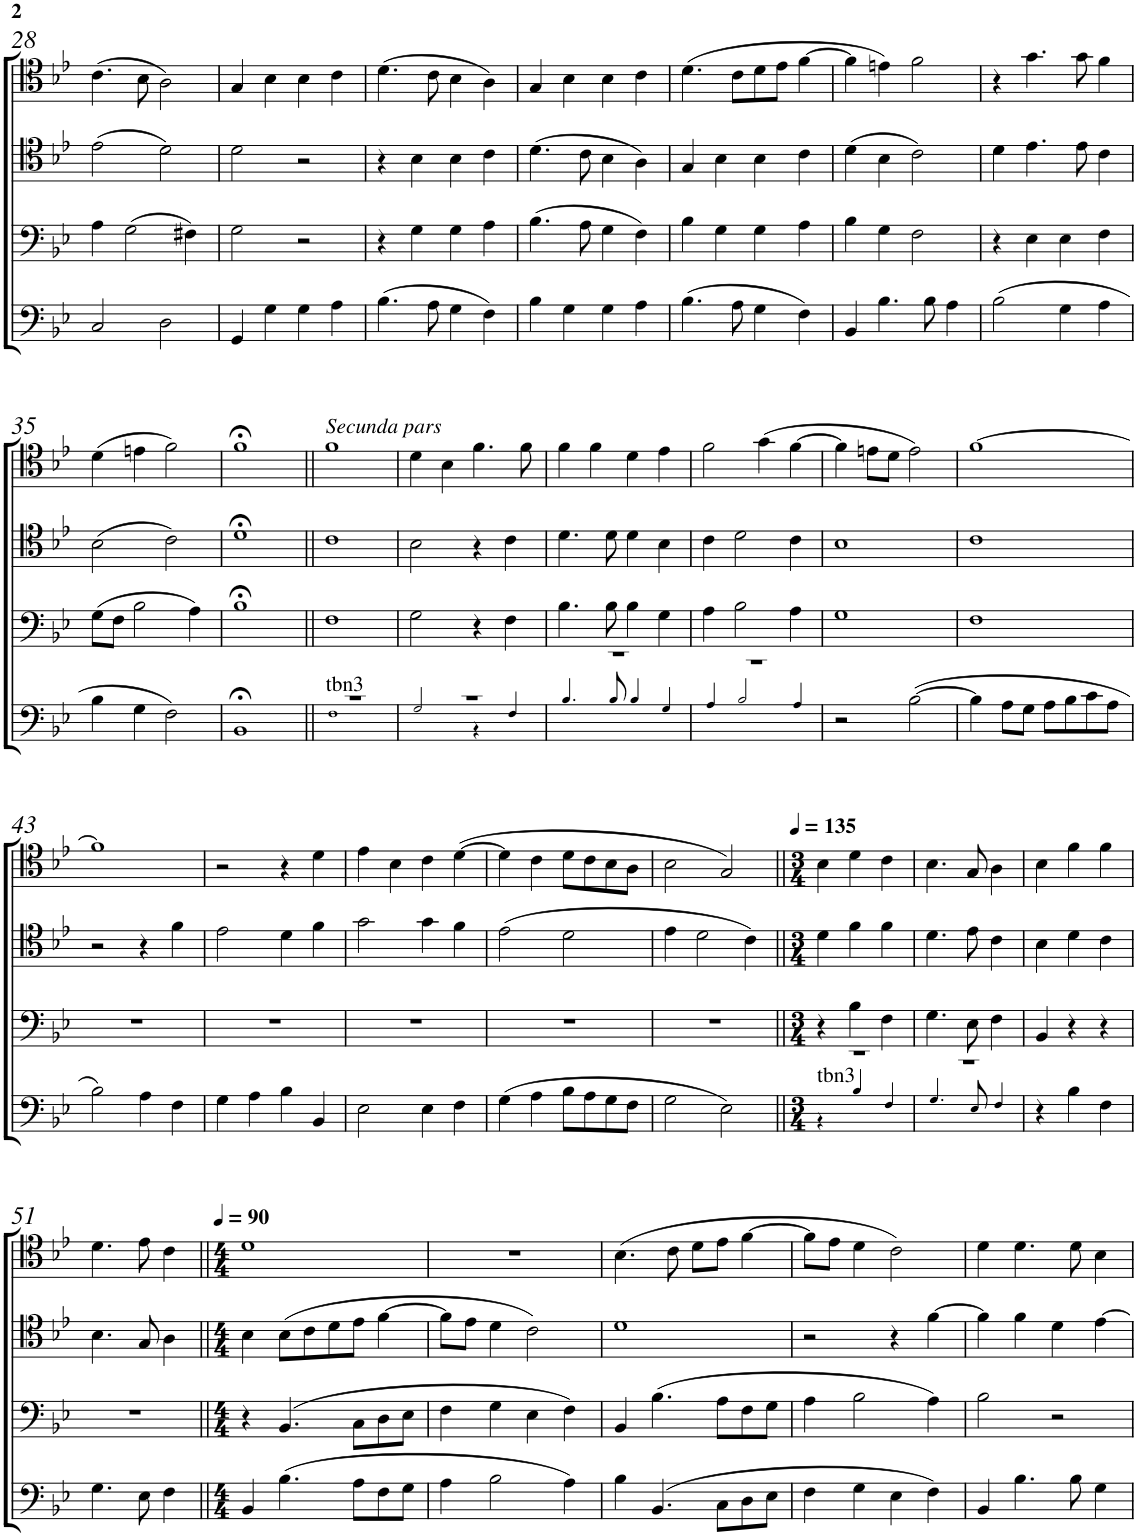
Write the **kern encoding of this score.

**kern	**kern	**kern	**kern
*part4	*part3	*part2	*part1
*staff4	*staff3	*staff2	*staff1
*I"Tbn4	*I"Tbn3	*I"Tbn2	*I"Tbn1
!!LO:PB:g=z
*clefF4	*clefF4	*clefC4	*clefC4
*k[b-e-]	*k[b-e-]	*k[b-e-]	*k[b-e-]
*B-:	*B-:	*B-:	*B-:
*M4/4	*M4/4	*M4/4	*M4/4
=28	=28	=28	=28
2C/	4A\	(2e-\	(4.c\
.	(2G\	.	.
.	.	.	8B-\
2D\	.	2d\)	2A\)
.	4F#X\)	.	.
=29	=29	=29	=29
4GG/	2G\	2d\	4G/
4G\	.	.	4B-\
4G\	2r	2r	4B-\
4A\	.	.	4c\
=30	=30	=30	=30
(4.B-\	4r	4r	(4.d\
.	4G\	4B-\	.
8A\	.	.	8c\
4G\	4G\	4B-\	4B-\
4F\)	4A\	4c\	4A\)
=31	=31	=31	=31
4B-\	(4.B-\	(4.d\	4G/
4G\	.	.	4B-\
.	8A\	8c\	.
4G\	4G\	4B-\	4B-\
4A\	4F\)	4A\)	4c\
=32	=32	=32	=32
(4.B-\	4B-\	4G/	(4.d\
.	4G\	4B-\	.
8A\	.	.	8c\L
4G\	4G\	4B-\	8d\
.	.	.	8e-\J
4F\)	4A\	4c\	[4f\
=33	=33	=33	=33
4BB-/	4B-\	(4d\	4f\]
4.B-\	4G\	4B-\	4en\)
.	2F\	2c\)	2f\
8B-\	.	.	.
4A\	.	.	.
=34	=34	=34	=34
(2B-\	4r	4d\	4r
.	4E-\	4.e-\	4.g\
4G\	4E-\	.	.
.	.	8e-\	8g\
4A\	4F\	4c\	4f\
!!LO:LB:g=z
=35	=35	=35	=35
4B-\	(8G\L	(2B-\	(4d\
.	8F\J	.	.
4G\	2B-\	.	4en\
2F\)	.	2c\)	2f\)
.	4A\)	.	.
=36	=36	=36	=36
1BB-;<	1B-;<	1d;<	1f;<
=37||	=37||	=37||	=37||
*^	*	*	*
!	!	!	!	!LO:TX:a:i:t=Secunda pars
!LO:TX:a:t=tbn3	!	!	!	!
1r	1F	1F	1c	1f
=38	=38	=38	=38	=38
1r	2G/	2G\	2B-\	4d\
.	.	.	.	4B-\
.	4r	4r	4r	4.f\
.	4F/	4F\	4c\	.
.	.	.	.	8f\
=39	=39	=39	=39	=39
1r	4.B-/	4.B-\	4.d\	4f\
.	.	.	.	4f\
.	8B-/	8B-\	8d\	.
.	4B-/	4B-\	4d\	4d\
.	4G/	4G\	4B-\	4e-\
=40	=40	=40	=40	=40
1r	4A/	4A\	4c\	2f\
.	2B-/	2B-\	2d\	.
.	.	.	.	(4g\
.	4A/	4A\	4c\	[4f\
*v	*v	*	*	*
=41	=41	=41	=41
2r	1G	1B-	4f\]
.	.	.	8en\L
.	.	.	8d\J
([2B-\	.	.	2e\)
=42	=42	=42	=42
4B-\]	1F	1c	[1f
8A\L	.	.	.
8G\J	.	.	.
8A\L	.	.	.
8B-\	.	.	.
8c\	.	.	.
8A\J	.	.	.
!!LO:LB:g=z
=43	=43	=43	=43
2B-\)	1r	2r	1f]
4A\	.	4r	.
4F\	.	4f\	.
=44	=44	=44	=44
4G\	1r	2e-\	2r
4A\	.	.	.
4B-\	.	4d\	4r
4BB-/	.	4f\	4d\
=45	=45	=45	=45
2E-\	1r	2g\	4e-\
.	.	.	4B-\
4E-\	.	4g\	4c\
4F\	.	4f\	([4d\
=46	=46	=46	=46
(4G\	1r	(2e-\	4d\]
4A\	.	.	4c\
8B-\L	.	2d\	8d\L
8A\	.	.	8c\
8G\	.	.	8B-\
8F\J	.	.	8A\J
=47	=47	=47	=47
2G\	1r	4e-\	2B-\
.	.	2d\	.
2E-\)	.	.	2G/)
.	.	4c\)	.
=48||	=48||	=48||	=48||
*M3/4	*M3/4	*M3/4	*M3/4
*	*	*	*MM135
*^	*	*	*
!LO:TX:a:t=tbn3	!	!	!	!
2.r	4r	4r	4d\	4B-\
.	4B-!/	4B-\	4f\	4d\
.	4F!/	4F\	4f\	4c\
=49	=49	=49	=49	=49
2.r	4.G!/	4.G\	4.d\	4.B-\
.	8E-!/	8E-\	8e-\	8G/
.	4F!/	4F\	4c\	4A\
*v	*v	*	*	*
=50	=50	=50	=50
4r	4BB-/	4B-\	4B-\
4B-\	4r	4d\	4f\
4F\	4r	4c\	4f\
!!LO:LB:g=z
=51	=51	=51	=51
4.G\	2.r	4.B-\	4.d\
8E-\	.	8G/	8e-\
4F\	.	4A\	4c\
=52||	=52||	=52||	=52||
*M4/4	*M4/4	*M4/4	*M4/4
*	*	*	*MM90
4BB-/	4r	4B-\	1d
(4.B-\	(4.BB-/	(8B-\L	.
.	.	8c\	.
.	.	8d\	.
8A\L	8C\L	8e-\J	.
8F\	8D\	[4f\	.
8G\J	8E-\J	.	.
=53	=53	=53	=53
4A\	4F\	8f\L]	1r
.	.	8e-\J	.
2B-\	4G\	4d\	.
.	4E-\	2c\)	.
4A\)	4F\)	.	.
=54	=54	=54	=54
4B-\	4BB-/	1d	(4.B-\
(4.BB-/	(4.B-\	.	.
.	.	.	8c\
.	.	.	8d\L
8C\L	8A\L	.	8e-\J
8D\	8F\	.	[4f\
8E-\J	8G\J	.	.
=55	=55	=55	=55
4F\	4A\	2r	8f\L]
.	.	.	8e-\J
4G\	2B-\	.	4d\
4E-\	.	4r	2c\)
4F\)	4A\)	[4f\	.
=56	=56	=56	=56
4BB-/	2B-\	4f\]	4d\
4.B-\	.	4f\	4.d\
.	2r	4d\	.
8B-\	.	.	8d\
4G\	.	[4e-\	4B-\
=	=	=	=
*-	*-	*-	*-
